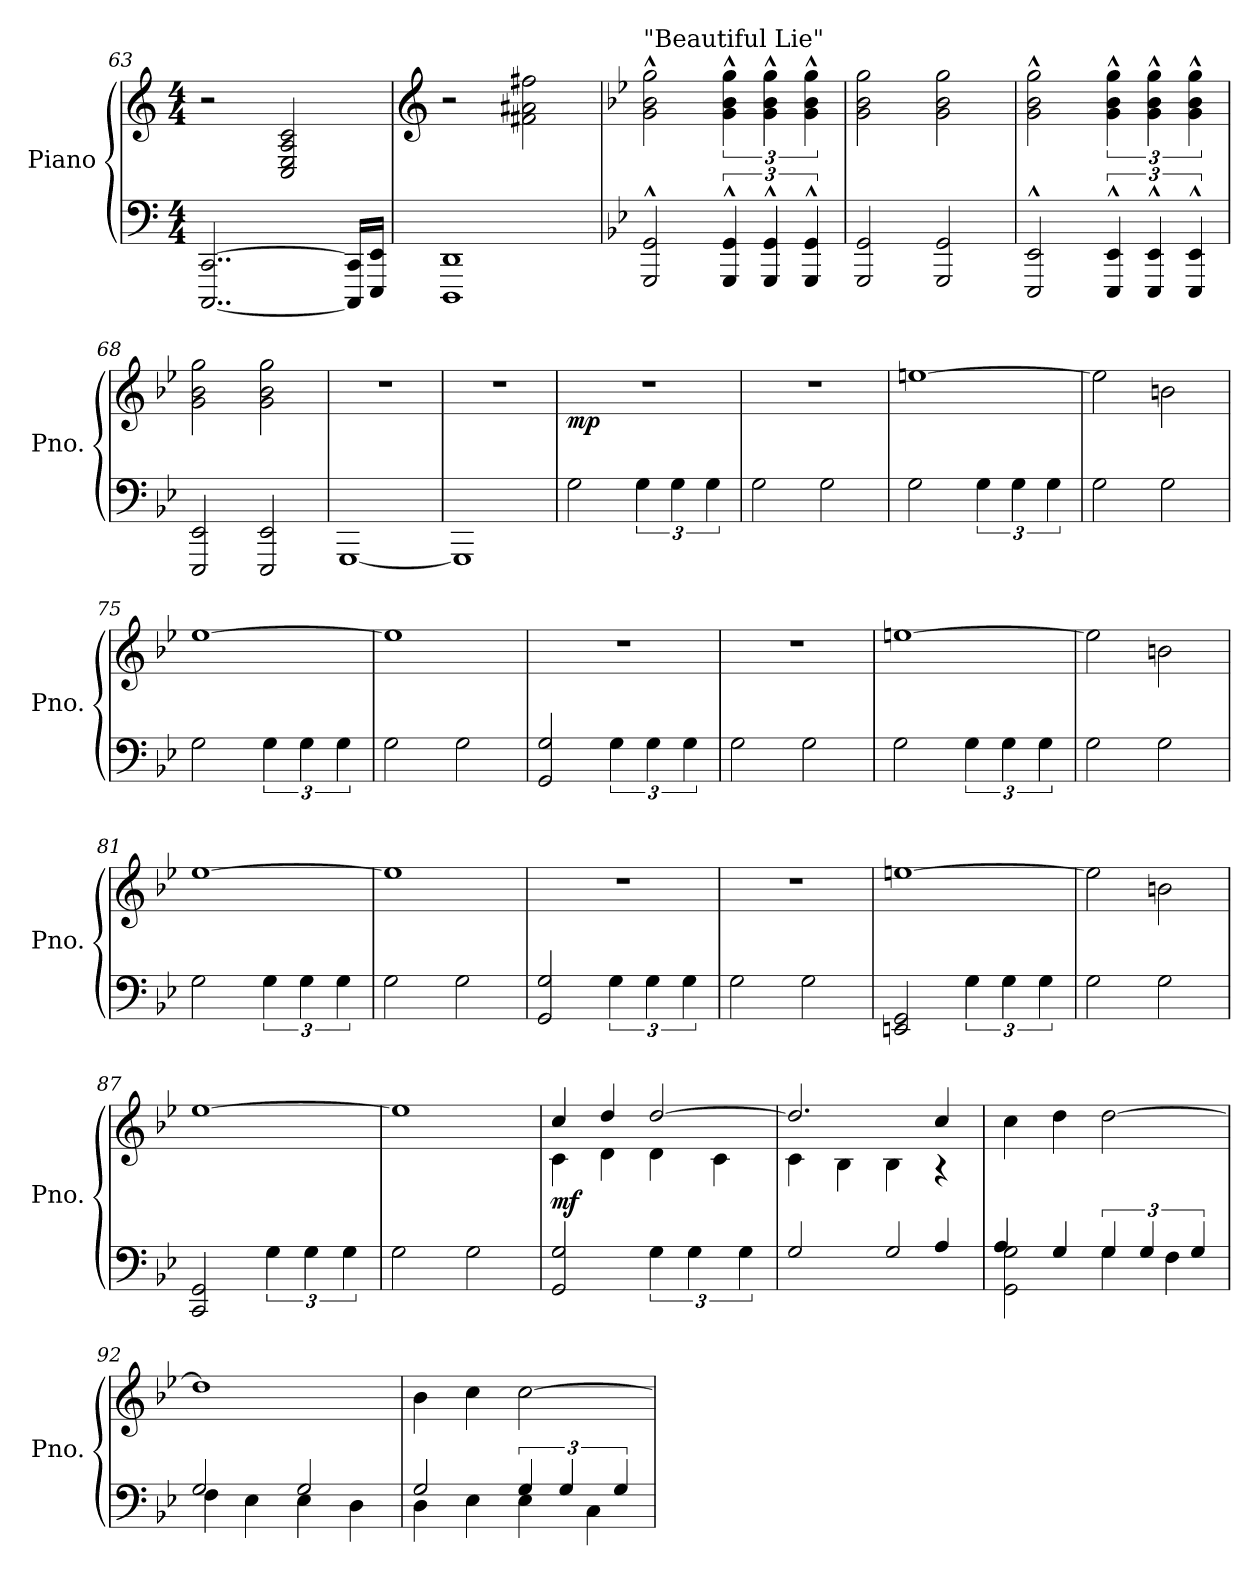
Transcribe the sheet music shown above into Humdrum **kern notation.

**kern	**kern	**dynam
*part1	*part1	*part1
*staff2	*staff1	*staff1/2
*I"Piano	*	*
*I'Pno.	*	*
*clefF4	*clefG2	*
*k[]	*k[]	*
*M4/4	*M4/4	*
=63	=63	=63
[2..CCC/ [2..CC/	2r	.
.	2C/ 2E/ 2A/ 2c/	.
16CCC/] 16CC/]LL	.	.
16EEE/ 16EE/JJ	.	.
=64	=64	=64
*	*clefG2	*
1DDD 1DD	2r	.
.	2f#X\ 2a#X\ 2ff#X\	.
=65	=65	=65
*k[b-e-]	*k[b-e-]	*
*	*MM92	*
!	!LO:TX:a:t="Beautiful Lie"	!
2GGG/^^ 2GG/^^	2g\^^ 2b-\^^ 2gg\^^	.
6GGG/^^ 6GG/^^	6g\^^ 6b-\^^ 6gg\^^	.
6GGG/^^ 6GG/^^	6g\^^ 6b-\^^ 6gg\^^	.
6GGG/^^ 6GG/^^	6g\^^ 6b-\^^ 6gg\^^	.
=66	=66	=66
2GGG/ 2GG/	2g\ 2b-\ 2gg\	.
2GGG/ 2GG/	2g\ 2b-\ 2gg\	.
!!LO:LB:g=z
=67	=67	=67
2EEE-/^^ 2EE-/^^	2g\^^ 2b-\^^ 2gg\^^	.
6EEE-/^^ 6EE-/^^	6g\^^ 6b-\^^ 6gg\^^	.
6EEE-/^^ 6EE-/^^	6g\^^ 6b-\^^ 6gg\^^	.
6EEE-/^^ 6EE-/^^	6g\^^ 6b-\^^ 6gg\^^	.
=68	=68	=68
2EEE-/ 2EE-/	2g\ 2b-\ 2gg\	.
2EEE-/ 2EE-/	2g\ 2b-\ 2gg\	.
=69	=69	=69
[1GGG	1r	.
=70	=70	=70
1GGG]	1r	.
=71	=71	=71
!	!	!LO:DY:b
2G\	1r	mp
6G\	.	.
6G\	.	.
6G\	.	.
=72	=72	=72
2G\	1r	.
2G\	.	.
=73	=73	=73
2G\	[1een	.
6G\	.	.
6G\	.	.
6G\	.	.
=74	=74	=74
2G\	2ee\]	.
2G\	2bn\	.
=75	=75	=75
2G\	[1ee-	.
6G\	.	.
6G\	.	.
6G\	.	.
=76	=76	=76
2G\	1ee-]	.
2G\	.	.
!!LO:LB:g=z
=77	=77	=77
2GG/ 2G/	1r	.
6G\	.	.
6G\	.	.
6G\	.	.
=78	=78	=78
2G\	1r	.
2G\	.	.
=79	=79	=79
2G\	[1een	.
6G\	.	.
6G\	.	.
6G\	.	.
=80	=80	=80
2G\	2ee\]	.
2G\	2bn\	.
=81	=81	=81
2G\	[1ee-	.
6G\	.	.
6G\	.	.
6G\	.	.
=82	=82	=82
2G\	1ee-]	.
2G\	.	.
=83	=83	=83
2GG/ 2G/	1r	.
6G\	.	.
6G\	.	.
6G\	.	.
=84	=84	=84
2G\	1r	.
2G\	.	.
=85	=85	=85
2EEn/ 2GG/	[1een	.
6G\	.	.
6G\	.	.
6G\	.	.
=86	=86	=86
2G\	2ee\]	.
2G\	2bn\	.
!!LO:LB:g=z
=87	=87	=87
2CC/ 2GG/	[1ee-	.
6G\	.	.
6G\	.	.
6G\	.	.
=88	=88	=88
2G\	1ee-]	.
2G\	.	.
=89	=89	=89
*	*^	*
!	!	!	!LO:DY:b
2GG/ 2G/	4cc/	4c\	mf
.	4dd/	4d\	.
6G\	[2dd/	4d\	.
6G\	.	.	.
.	.	4c\	.
6G\	.	.	.
=90	=90	=90	=90
*^	*	*	*
2G/	2.ryy	2.dd/]	4c\	.
.	.	.	4B-\	.
2G/	.	.	4B-\	.
.	4A/	4cc/	4r	.
*	*	*v	*v	*
=91	=91	=91	=91
2GG\ 2G\	4A/	4cc\	.
.	4G/	4dd\	.
6G/	4G\	[2dd\	.
6G/	.	.	.
.	4F\	.	.
6G/	.	.	.
=92	=92	=92	=92
2G/	4F\	1dd]	.
.	4E-\	.	.
2G/	4E-\	.	.
.	4D\	.	.
=93	=93	=93	=93
2G/	4D\	4b-\	.
.	4E-\	4cc\	.
6G/	4E-\	[2cc\	.
6G/	.	.	.
.	4C\	.	.
6G/	.	.	.
*v	*v	*	*
=	=	=
*-	*-	*-
